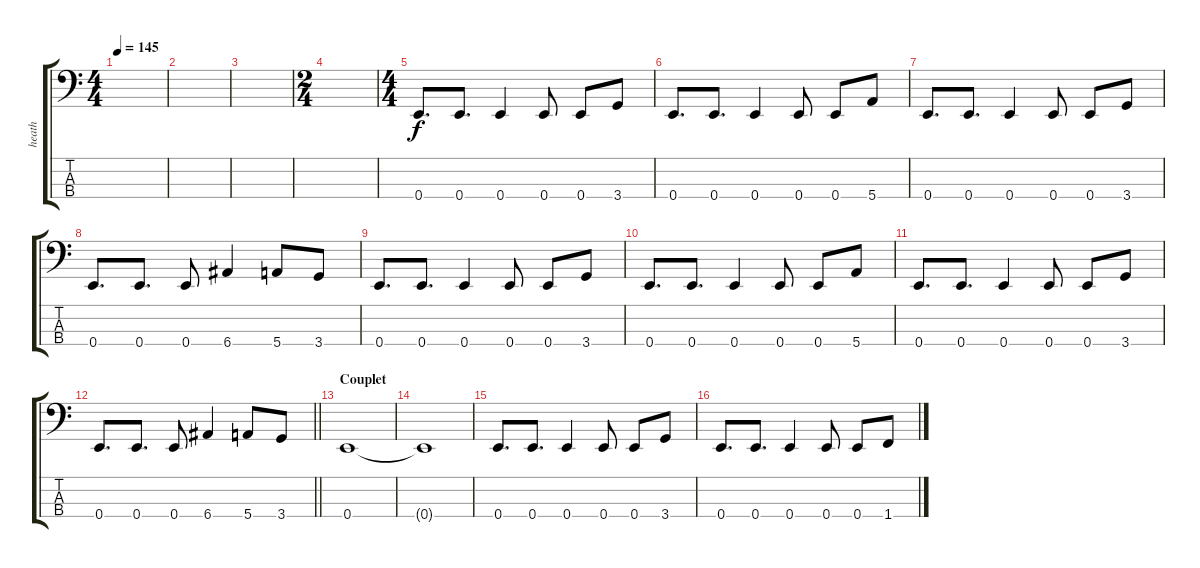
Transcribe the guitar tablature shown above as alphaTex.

\track ("heath" "heath") {instrument electricbasspick}
\staff {score tabs}
\tuning (G2 D2 A1 E1) {hide}
\ts (4 4)
\tempo 145
\clef f4
\ks c
|
|
|
\ts (2 4)
|
\ts (4 4)
0.4.8{d} 0.4.8{d} 0.4.4 0.4.8 0.4.8 3.4.8 |
0.4.8{d} 0.4.8{d} 0.4.4 0.4.8 0.4.8 5.4.8 |
0.4.8{d} 0.4.8{d} 0.4.4 0.4.8 0.4.8 3.4.8 |
0.4.8{d} 0.4.8{d} 0.4.8 6.4.4 5.4.8 3.4.8 |
0.4.8{d} 0.4.8{d} 0.4.4 0.4.8 0.4.8 3.4.8 |
0.4.8{d} 0.4.8{d} 0.4.4 0.4.8 0.4.8 5.4.8 |
0.4.8{d} 0.4.8{d} 0.4.4 0.4.8 0.4.8 3.4.8 |
\barLineRight lightlight
0.4.8{d} 0.4.8{d} 0.4.8 6.4.4 5.4.8 3.4.8 |
\section ("" "Couplet")
0.4.1 |
0.4{t}.1 |
0.4.8{d} 0.4.8{d} 0.4.4 0.4.8 0.4.8 3.4.8 |
0.4.8{d} 0.4.8{d} 0.4.4 0.4.8 0.4.8 1.4.8
